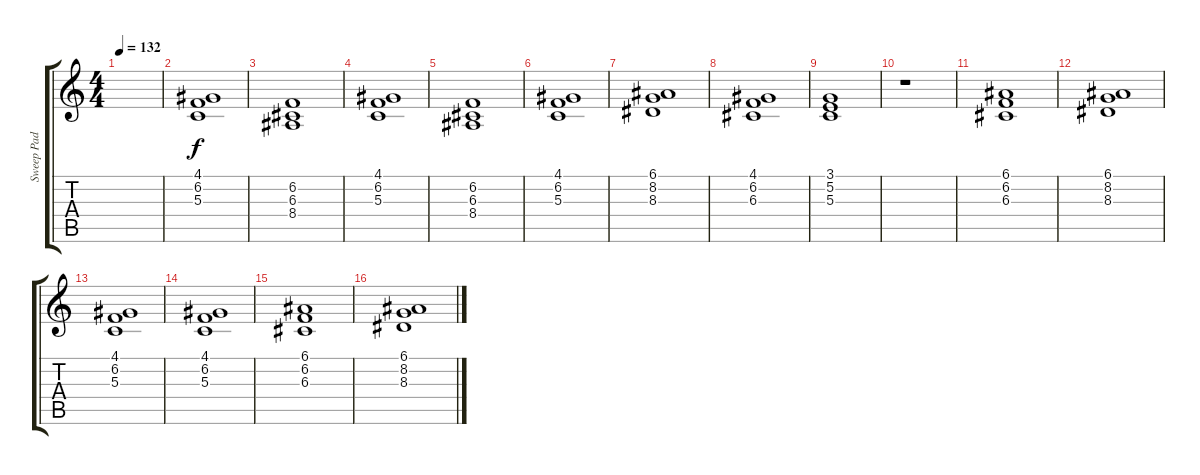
\track ("Sweep Pad" "Sweep Pad") {instrument pad8sweep}
\staff {score tabs}
\tuning (E4 B3 G3 D3 A2 E2) {hide}
\ts (4 4)
\tempo 132
\clef g2
\ks c
|
(4.1 6.2 5.3).1 |
(6.2 6.3 8.4).1 |
(4.1 6.2 5.3).1 |
(6.2 6.3 8.4).1 |
(4.1 6.2 5.3).1 |
(6.1 8.2 8.3).1 |
(4.1 6.2 6.3).1 |
(3.1 5.2 5.3).1 |
r.1 |
(6.1 6.2 6.3).1 |
(6.1 8.2 8.3).1 |
(4.1 6.2 5.3).1 |
(4.1 6.2 5.3).1 |
(6.1 6.2 6.3).1 |
(6.1 8.2 8.3).1
